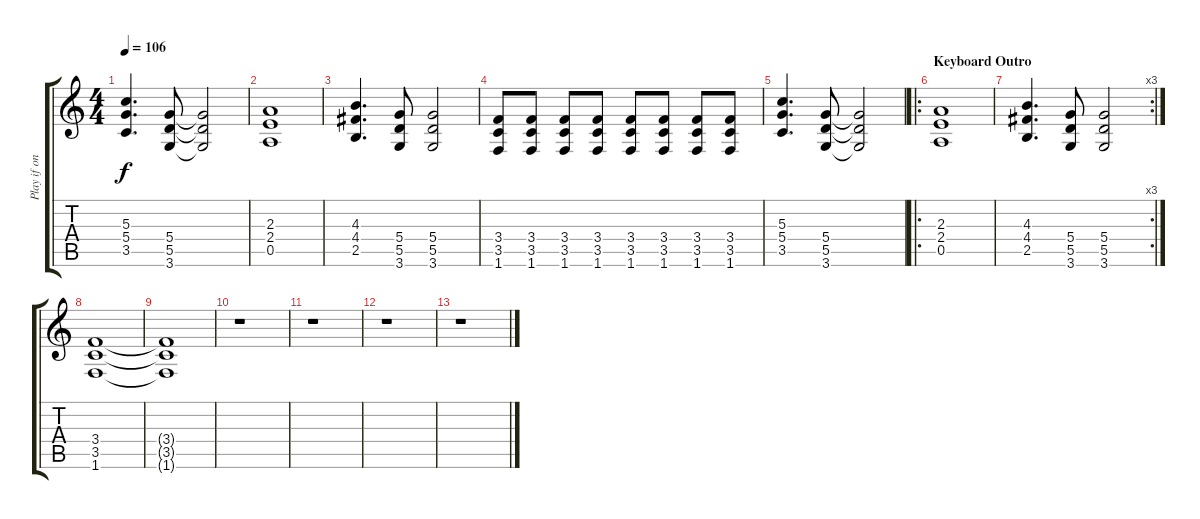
\track ("Play if only one Guitar" "Play if on") {instrument electricguitarjazz}
\staff {score tabs}
\tuning (E4 B3 G3 D3 A2 E2) {hide}
\ts (4 4)
\tempo 106
\clef g2
\ks c
(5.3 5.4 3.5).4{d dy f} (5.4 5.5 3.6).8 (5.4{t} 5.5{t} 3.6{t}).2 |
(2.3 2.4 0.5).1 |
(4.3 4.4 2.5).4{d} (5.4 5.5 3.6).8 (5.4 5.5 3.6).2 |
(3.4 3.5 1.6).8 (3.4 3.5 1.6).8 (3.4 3.5 1.6).8 (3.4 3.5 1.6).8 (3.4 3.5 1.6).8 (3.4 3.5 1.6).8 (3.4 3.5 1.6).8 (3.4 3.5 1.6).8 |
(5.3 5.4 3.5).4{d} (5.4 5.5 3.6).8 (5.4{t} 5.5{t} 3.6{t}).2 |
\ro
\section ("" "Keyboard Outro")
(2.3 2.4 0.5).1 |
\rc 3
(4.3 4.4 2.5).4{d} (5.4 5.5 3.6).8 (5.4 5.5 3.6).2 |
(3.4 3.5 1.6).1 |
(3.4{t} 3.5{t} 1.6{t}).1 |
r.1 |
r.1 |
r.1 |
r.1
